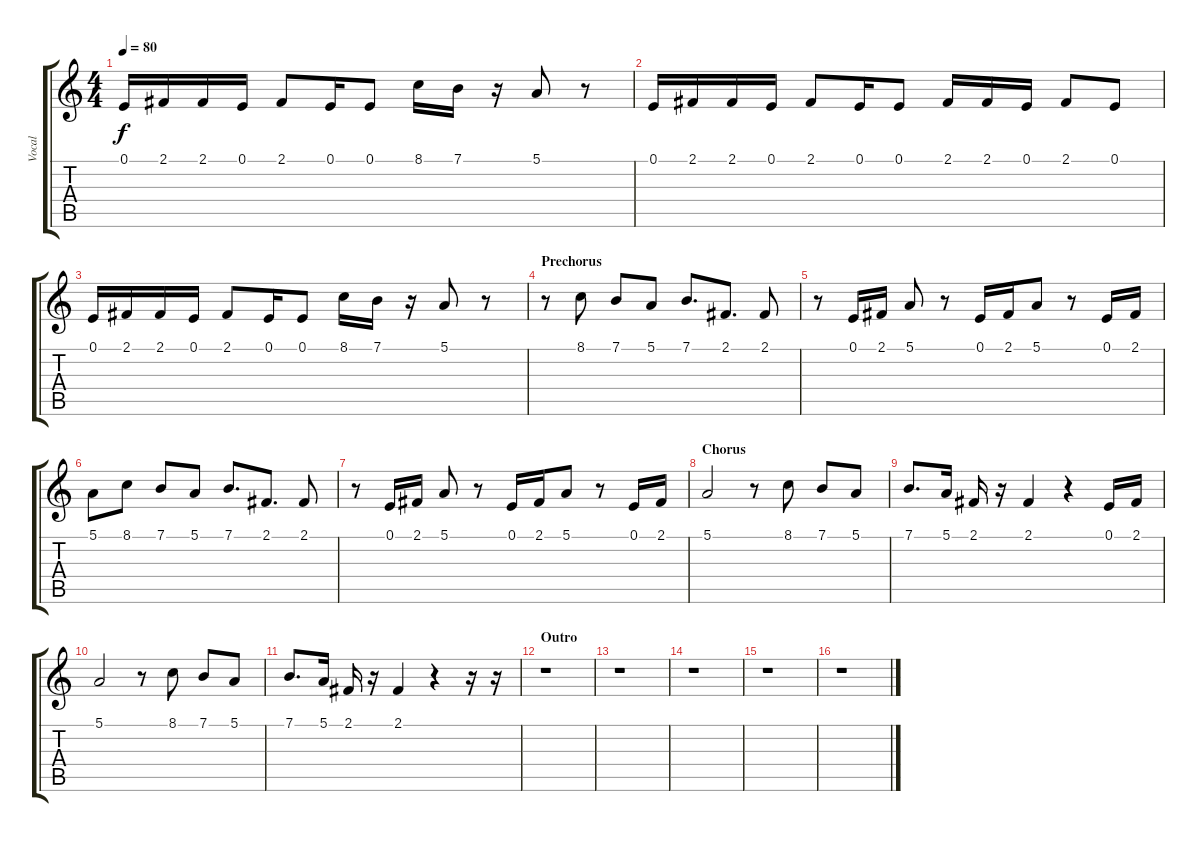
\track ("Vocal" "Vocal") {instrument lead6voice}
\staff {score tabs}
\tuning (E4 B3 G3 D3 A2 E2) {hide}
\ts (4 4)
\tempo 80
\clef g2
\ks c
0.1.16{dy f} 2.1.16 2.1.16 0.1.16 2.1.8 0.1.16 0.1.8 8.1.16 7.1.16 r.16 5.1.8 r.8 |
0.1.16 2.1.16 2.1.16 0.1.16 2.1.8 0.1.16 0.1.8 2.1.16 2.1.16 0.1.16 2.1.8 0.1.8 |
0.1.16 2.1.16 2.1.16 0.1.16 2.1.8 0.1.16 0.1.8 8.1.16 7.1.16 r.16 5.1.8 r.8 |
\section ("" "Prechorus")
r.8 8.1.8 7.1.8 5.1.8 7.1.8{d} 2.1.8{d} 2.1.8 |
r.8 0.1.16 2.1.16 5.1.8 r.8 0.1.16 2.1.16 5.1.8 r.8 0.1.16 2.1.16 |
5.1.8 8.1.8 7.1.8 5.1.8 7.1.8{d} 2.1.8{d} 2.1.8 |
r.8 0.1.16 2.1.16 5.1.8 r.8 0.1.16 2.1.16 5.1.8 r.8 0.1.16 2.1.16 |
\section ("" "Chorus")
5.1.2 r.8 8.1.8 7.1.8 5.1.8 |
7.1.8{d} 5.1.16 2.1.16 r.16 2.1.4 r.4 0.1.16 2.1.16 |
5.1.2 r.8 8.1.8 7.1.8 5.1.8 |
7.1.8{d} 5.1.16 2.1.16 r.16 2.1.4 r.4 r.16 r.16 |
\section ("" "Outro")
r.1 |
r.1 |
r.1 |
r.1 |
r.1
